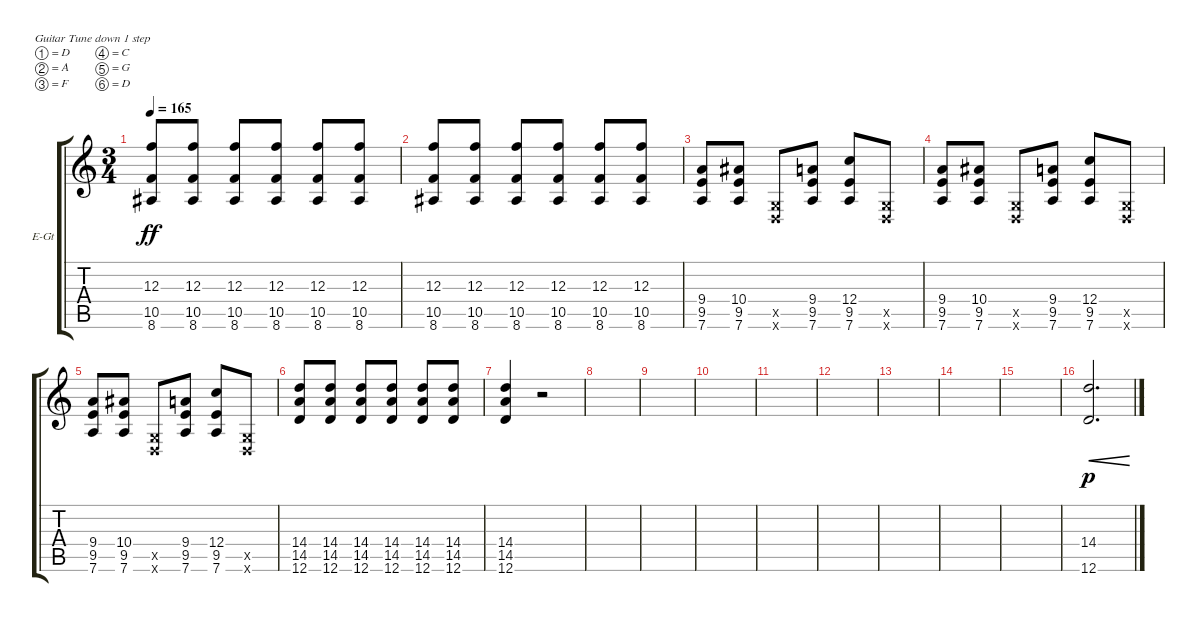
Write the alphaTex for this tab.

\bracketExtendMode groupsimilarinstruments
\firstSystemTrackNameOrientation horizontal
\otherSystemsTrackNameOrientation horizontal
\track ("Electric Guitar 1" "E-Gt") {instrument distortionguitar}
\staff {score tabs}
\tuning (D4 A3 F3 C3 G2 D2)
\ts (3 4)
\tempo 165
\clef g2
\ks c
(8.6 10.5 12.3).8{dy ff} (8.6 10.5 12.3).8 (8.6 10.5 12.3).8 (8.6 10.5 12.3).8 (8.6 10.5 12.3).8 (8.6 10.5 12.3).8 |
(8.6 10.5 12.3).8 (8.6 10.5 12.3).8 (8.6 10.5 12.3).8 (8.6 10.5 12.3).8 (8.6 10.5 12.3).8 (8.6 10.5 12.3).8 |
(9.5 7.6 9.4).8 (7.6 9.5 10.4).8 (0.6{x} 0.5{x}).8 (7.6 9.5 9.4).8 (7.6 9.5 12.4).8 (0.5{x} 0.6{x}).8 |
(9.5 7.6 9.4).8 (7.6 9.5 10.4).8 (0.6{x} 0.5{x}).8 (7.6 9.5 9.4).8 (7.6 9.5 12.4).8 (0.5{x} 0.6{x}).8 |
(9.5 7.6 9.4).8 (7.6 9.5 10.4).8 (0.6{x} 0.5{x}).8 (7.6 9.5 9.4).8 (7.6 9.5 12.4).8 (0.5{x} 0.6{x}).8 |
(12.6 14.5 14.4).8 (12.6 14.5 14.4).8 (12.6 14.5 14.4).8 (12.6 14.5 14.4).8 (12.6 14.5 14.4).8 (12.6 14.5 14.4).8 |
(12.6 14.5 14.4).4 r.2 |
|
|
|
|
|
|
|
|
(12.6 14.4).2{d cre dy p}
